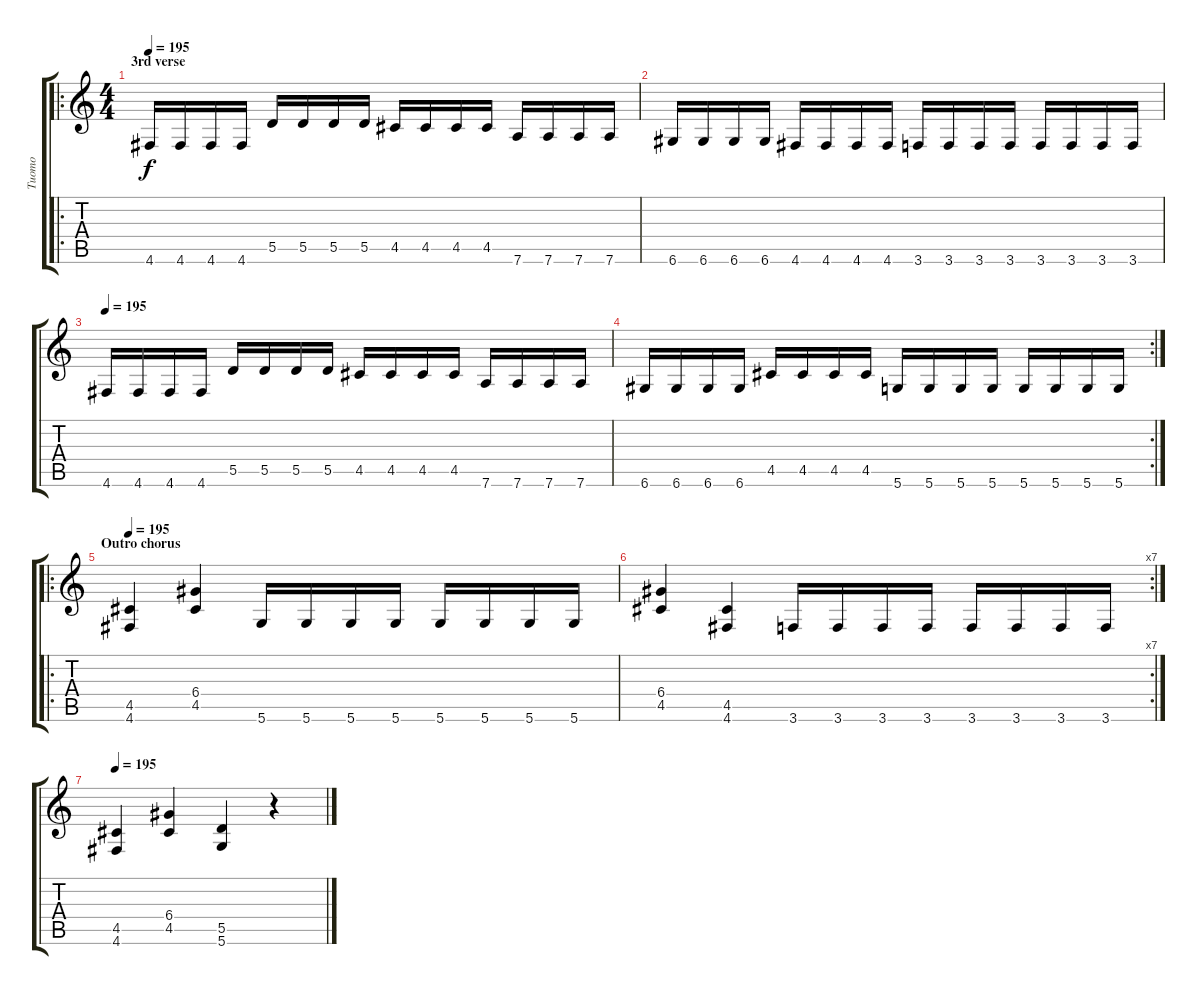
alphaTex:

\track ("Tuomo" "Tuomo") {instrument distortionguitar}
\staff {score tabs}
\tuning (E4 B3 G3 D3 A2 D2) {hide}
\ro
\ts (4 4)
\section ("" "3rd verse")
\tempo 195
\clef g2
\ks c
4.6.16{dy f} 4.6.16 4.6.16 4.6.16 5.5.16 5.5.16 5.5.16 5.5.16 4.5.16 4.5.16 4.5.16 4.5.16 7.6.16 7.6.16 7.6.16 7.6.16 |
6.6.16 6.6.16 6.6.16 6.6.16 4.6.16 4.6.16 4.6.16 4.6.16 3.6.16 3.6.16 3.6.16 3.6.16 3.6.16 3.6.16 3.6.16 3.6.16 |
\tempo 195
4.6.16 4.6.16 4.6.16 4.6.16 5.5.16 5.5.16 5.5.16 5.5.16 4.5.16 4.5.16 4.5.16 4.5.16 7.6.16 7.6.16 7.6.16 7.6.16 |
\rc 2
6.6.16 6.6.16 6.6.16 6.6.16 4.5.16 4.5.16 4.5.16 4.5.16 5.6.16 5.6.16 5.6.16 5.6.16 5.6.16 5.6.16 5.6.16 5.6.16 |
\ro
\section ("" "Outro chorus")
\tempo 195
(4.5 4.6).4 (6.4 4.5).4 5.6.16 5.6.16 5.6.16 5.6.16 5.6.16 5.6.16 5.6.16 5.6.16 |
\rc 7
(6.4 4.5).4 (4.5 4.6).4 3.6.16 3.6.16 3.6.16 3.6.16 3.6.16 3.6.16 3.6.16 3.6.16 |
\tempo 195
(4.5 4.6).4 (6.4 4.5).4 (5.5 5.6).4 r.4
